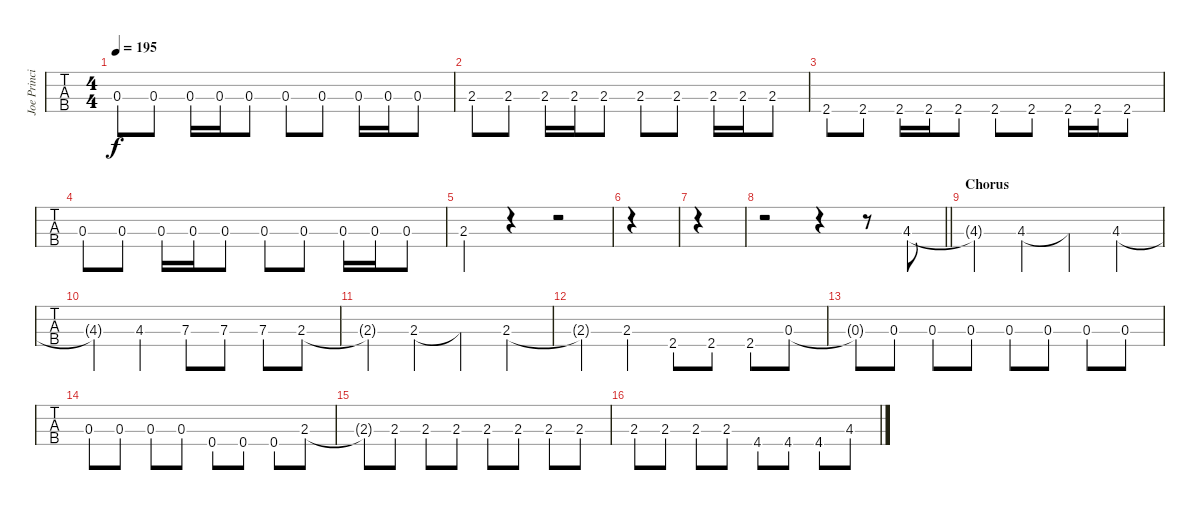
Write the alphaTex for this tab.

\track ("Joe Principe - Bass" "Joe Princi") {instrument electricbassfinger}
\staff {tabs}
\tuning (Gb2 Db2 Ab1 Eb1) {hide}
\ts (4 4)
\tempo 195
\clef f4
\ks c
0.3.8{dy f} 0.3.8 0.3.16 0.3.16 0.3.8 0.3.8 0.3.8 0.3.16 0.3.16 0.3.8 |
2.3.8 2.3.8 2.3.16 2.3.16 2.3.8 2.3.8 2.3.8 2.3.16 2.3.16 2.3.8 |
2.4.8 2.4.8 2.4.16 2.4.16 2.4.8 2.4.8 2.4.8 2.4.16 2.4.16 2.4.8 |
0.3.8 0.3.8 0.3.16 0.3.16 0.3.8 0.3.8 0.3.8 0.3.16 0.3.16 0.3.8 |
2.3.4 r.4 r.2 |
|
|
\barLineRight lightlight
r.2 r.4 r.8 4.3.8 |
\section ("" "Chorus")
4.3{t}.4 4.3.4 4.3{t}.4 4.3.4 |
4.3{t}.4 4.3.4 7.3.8 7.3.8 7.3.8 2.3.8 |
2.3{t}.4 2.3.4 2.3{t}.4 2.3.4 |
2.3{t}.4 2.3.4 2.4.8 2.4.8 2.4.8 0.3.8 |
0.3{t}.8 0.3.8 0.3.8 0.3.8 0.3.8 0.3.8 0.3.8 0.3.8 |
0.3.8 0.3.8 0.3.8 0.3.8 0.4.8 0.4.8 0.4.8 2.3.8 |
2.3{t}.8 2.3.8 2.3.8 2.3.8 2.3.8 2.3.8 2.3.8 2.3.8 |
2.3.8 2.3.8 2.3.8 2.3.8 4.4.8 4.4.8 4.4.8 4.3.8
